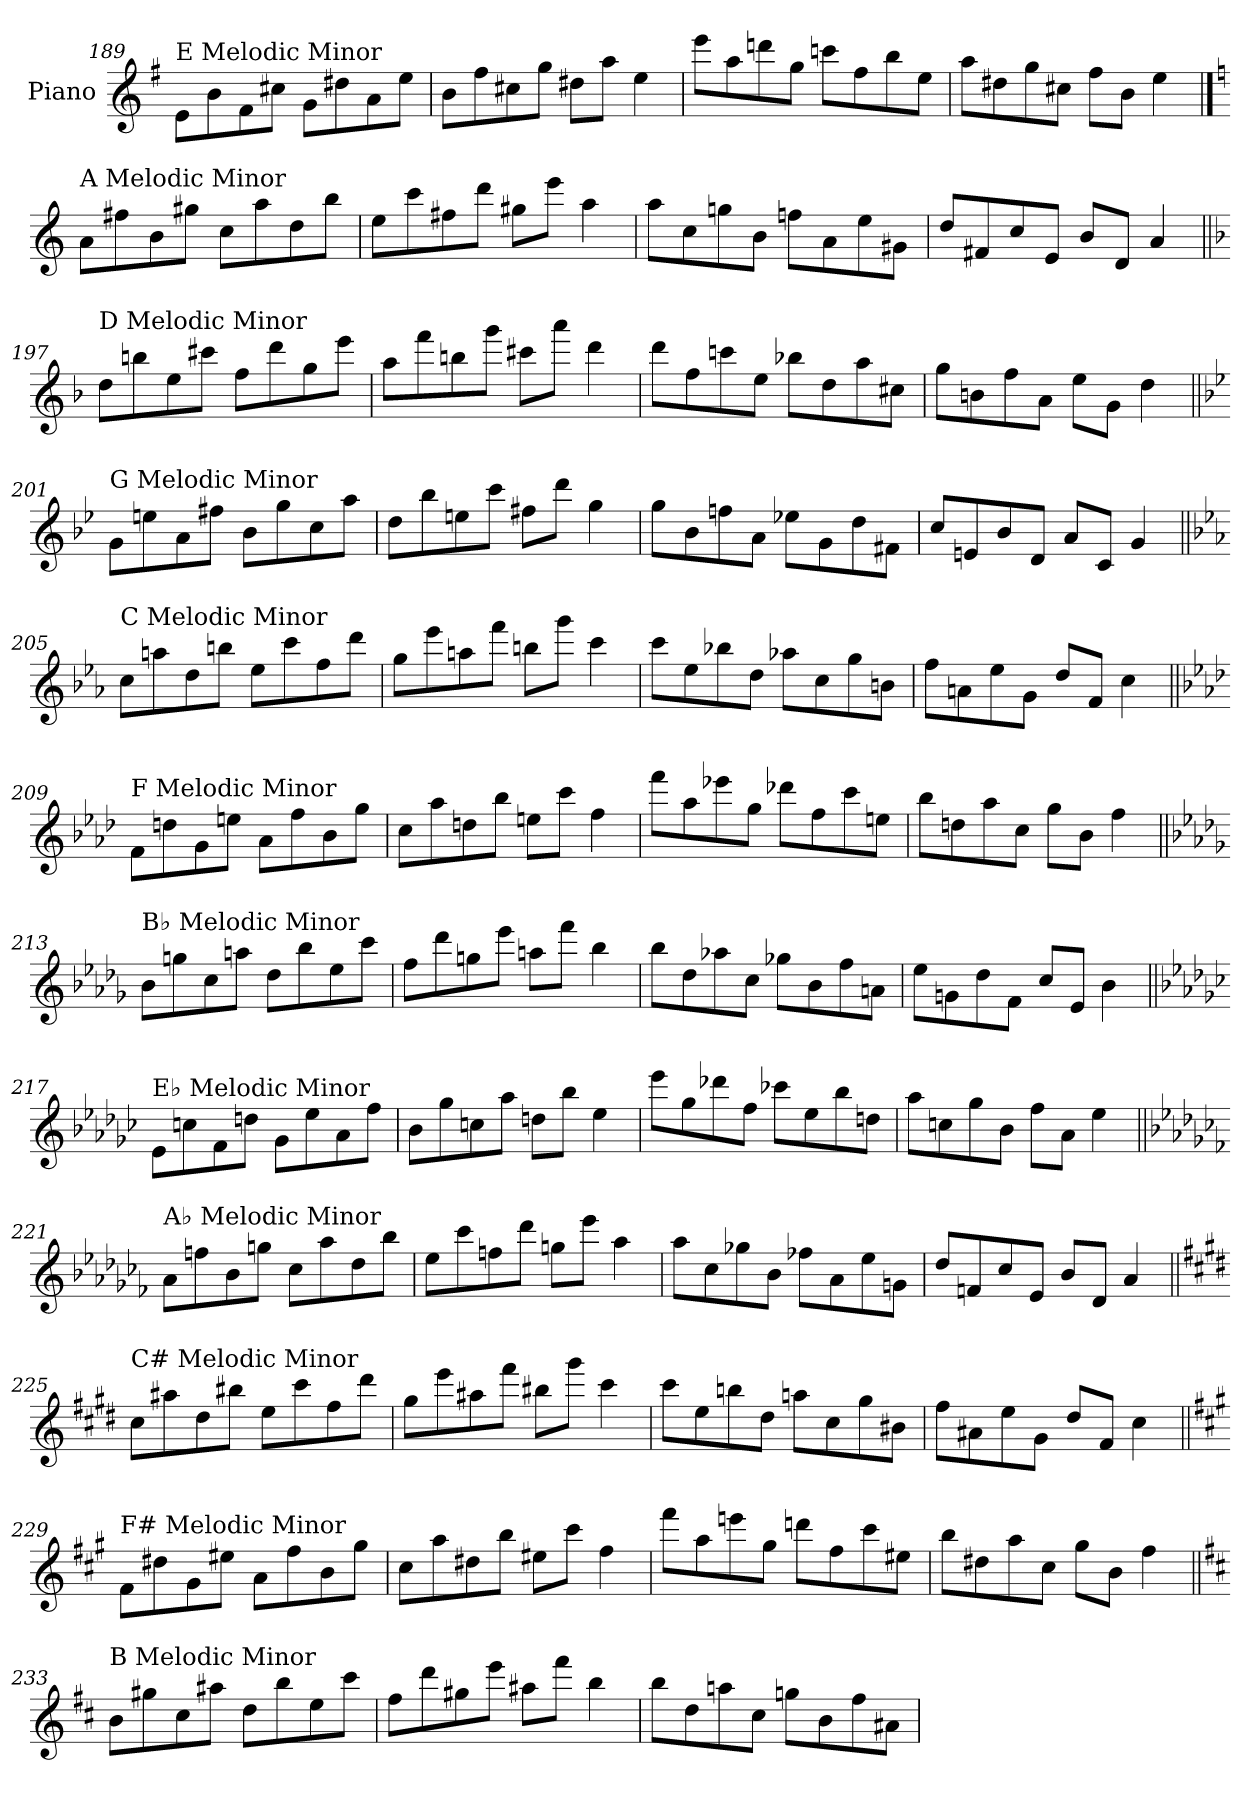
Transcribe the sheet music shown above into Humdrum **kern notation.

**kern
*part1
*staff1
*I"Piano
*I'Pno.
!!LO:LB:g=z
*clefG2
*k[f#]
=189
!LO:TX:a:t=E Melodic Minor
8e\L
8b\
8f#\
8cc#X\J
8g\L
8dd#X\
8a\
8ee\J
=190
8b\L
8ff#\
8cc#X\
8gg\J
8dd#X\L
8aa\J
4ee\
=191
8eee\L
8aa\
8dddn\
8gg\J
8cccn\L
8ff#\
8bb\
8ee\J
=192
8aa\L
8dd#X\
8gg\
8cc#X\J
8ff#\L
8b\J
4ee\
!!LO:PB:g=z
==193
*k[]
!LO:TX:a:t=A Melodic Minor
8a\L
8ff#X\
8b\
8gg#X\J
8cc\L
8aa\
8dd\
8bb\J
=194
8ee\L
8ccc\
8ff#X\
8ddd\J
8gg#X\L
8eee\J
4aa\
=195
8aa\L
8cc\
8ggn\
8b\J
8ffn\L
8a\
8ee\
8g#X\J
=196
8dd/L
8f#X/
8cc/
8e/J
8b/L
8d/J
4a/
!!LO:LB:g=z
=197||
*k[b-]
!LO:TX:a:t=D Melodic Minor
8dd\L
8bbn\
8ee\
8ccc#X\J
8ff\L
8ddd\
8gg\
8eee\J
=198
8aa\L
8fff\
8bbn\
8ggg\J
8ccc#X\L
8aaa\J
4ddd\
=199
8ddd\L
8ff\
8cccn\
8ee\J
8bb-X\L
8dd\
8aa\
8cc#X\J
=200
8gg\L
8bn\
8ff\
8a\J
8ee\L
8g\J
4dd\
!!LO:LB:g=z
=201||
*k[b-e-]
!LO:TX:a:t=G Melodic Minor
8g\L
8een\
8a\
8ff#X\J
8b-\L
8gg\
8cc\
8aa\J
=202
8dd\L
8bb-\
8een\
8ccc\J
8ff#X\L
8ddd\J
4gg\
=203
8gg\L
8b-\
8ffn\
8a\J
8ee-X\L
8g\
8dd\
8f#X\J
=204
8cc/L
8en/
8b-/
8d/J
8a/L
8c/J
4g/
!!LO:LB:g=z
=205||
*k[b-e-a-]
!LO:TX:a:t=C Melodic Minor
8cc\L
8aan\
8dd\
8bbn\J
8ee-\L
8ccc\
8ff\
8ddd\J
=206
8gg\L
8eee-\
8aan\
8fff\J
8bbn\L
8ggg\J
4ccc\
=207
8ccc\L
8ee-\
8bb-X\
8dd\J
8aa-X\L
8cc\
8gg\
8bn\J
=208
8ff\L
8an\
8ee-\
8g\J
8dd/L
8f/J
4cc\
!!LO:LB:g=z
=209||
*k[b-e-a-d-]
!LO:TX:a:t=F Melodic Minor
8f\L
8ddn\
8g\
8een\J
8a-\L
8ff\
8b-\
8gg\J
=210
8cc\L
8aa-\
8ddn\
8bb-\J
8een\L
8ccc\J
4ff\
=211
8fff\L
8aa-\
8eee-X\
8gg\J
8ddd-X\L
8ff\
8ccc\
8een\J
=212
8bb-\L
8ddn\
8aa-\
8cc\J
8gg\L
8b-\J
4ff\
!!LO:LB:g=z
=213||
*k[b-e-a-d-g-]
!LO:TX:a:t=B♭ Melodic Minor
8b-\L
8ggn\
8cc\
8aan\J
8dd-\L
8bb-\
8ee-\
8ccc\J
=214
8ff\L
8ddd-\
8ggn\
8eee-\J
8aan\L
8fff\J
4bb-\
=215
8bb-\L
8dd-\
8aa-X\
8cc\J
8gg-X\L
8b-\
8ff\
8an\J
=216
8ee-\L
8gn\
8dd-\
8f\J
8cc/L
8e-/J
4b-\
!!LO:PB:g=z
=217||
*k[b-e-a-d-g-c-]
!LO:TX:a:t=E♭ Melodic Minor
8e-\L
8ccn\
8f\
8ddn\J
8g-\L
8ee-\
8a-\
8ff\J
=218
8b-\L
8gg-\
8ccn\
8aa-\J
8ddn\L
8bb-\J
4ee-\
=219
8eee-\L
8gg-\
8ddd-X\
8ff\J
8ccc-X\L
8ee-\
8bb-\
8ddn\J
=220
8aa-\L
8ccn\
8gg-\
8b-\J
8ff\L
8a-\J
4ee-\
!!LO:LB:g=z
=221||
*k[b-e-a-d-g-c-f-]
!LO:TX:a:t=A♭ Melodic Minor
8a-\L
8ffn\
8b-\
8ggn\J
8cc-\L
8aa-\
8dd-\
8bb-\J
=222
8ee-\L
8ccc-\
8ffn\
8ddd-\J
8ggn\L
8eee-\J
4aa-\
=223
8aa-\L
8cc-\
8gg-X\
8b-\J
8ff-X\L
8a-\
8ee-\
8gn\J
=224
8dd-/L
8fn/
8cc-/
8e-/J
8b-/L
8d-/J
4a-/
!!LO:LB:g=z
=225||
*k[f#c#g#d#]
!LO:TX:a:t=C# Melodic Minor
8cc#\L
8aa#X\
8dd#\
8bb#X\J
8ee\L
8ccc#\
8ff#\
8ddd#\J
=226
8gg#\L
8eee\
8aa#X\
8fff#\J
8bb#X\L
8ggg#\J
4ccc#\
=227
8ccc#\L
8ee\
8bbn\
8dd#\J
8aan\L
8cc#\
8gg#\
8b#X\J
=228
8ff#\L
8a#X\
8ee\
8g#\J
8dd#/L
8f#/J
4cc#\
!!LO:LB:g=z
=229||
*k[f#c#g#]
!LO:TX:a:t=F# Melodic Minor
8f#\L
8dd#X\
8g#\
8ee#X\J
8a\L
8ff#\
8b\
8gg#\J
=230
8cc#\L
8aa\
8dd#X\
8bb\J
8ee#X\L
8ccc#\J
4ff#\
=231
8fff#\L
8aa\
8eeen\
8gg#\J
8dddn\L
8ff#\
8ccc#\
8ee#X\J
=232
8bb\L
8dd#X\
8aa\
8cc#\J
8gg#\L
8b\J
4ff#\
!!LO:LB:g=z
=233||
*k[f#c#]
!LO:TX:a:t=B Melodic Minor
8b\L
8gg#X\
8cc#\
8aa#X\J
8dd\L
8bb\
8ee\
8ccc#\J
=234
8ff#\L
8ddd\
8gg#X\
8eee\J
8aa#X\L
8fff#\J
4bb\
=235
8bb\L
8dd\
8aan\
8cc#\J
8ggn\L
8b\
8ff#\
8a#X\J
=
*-
